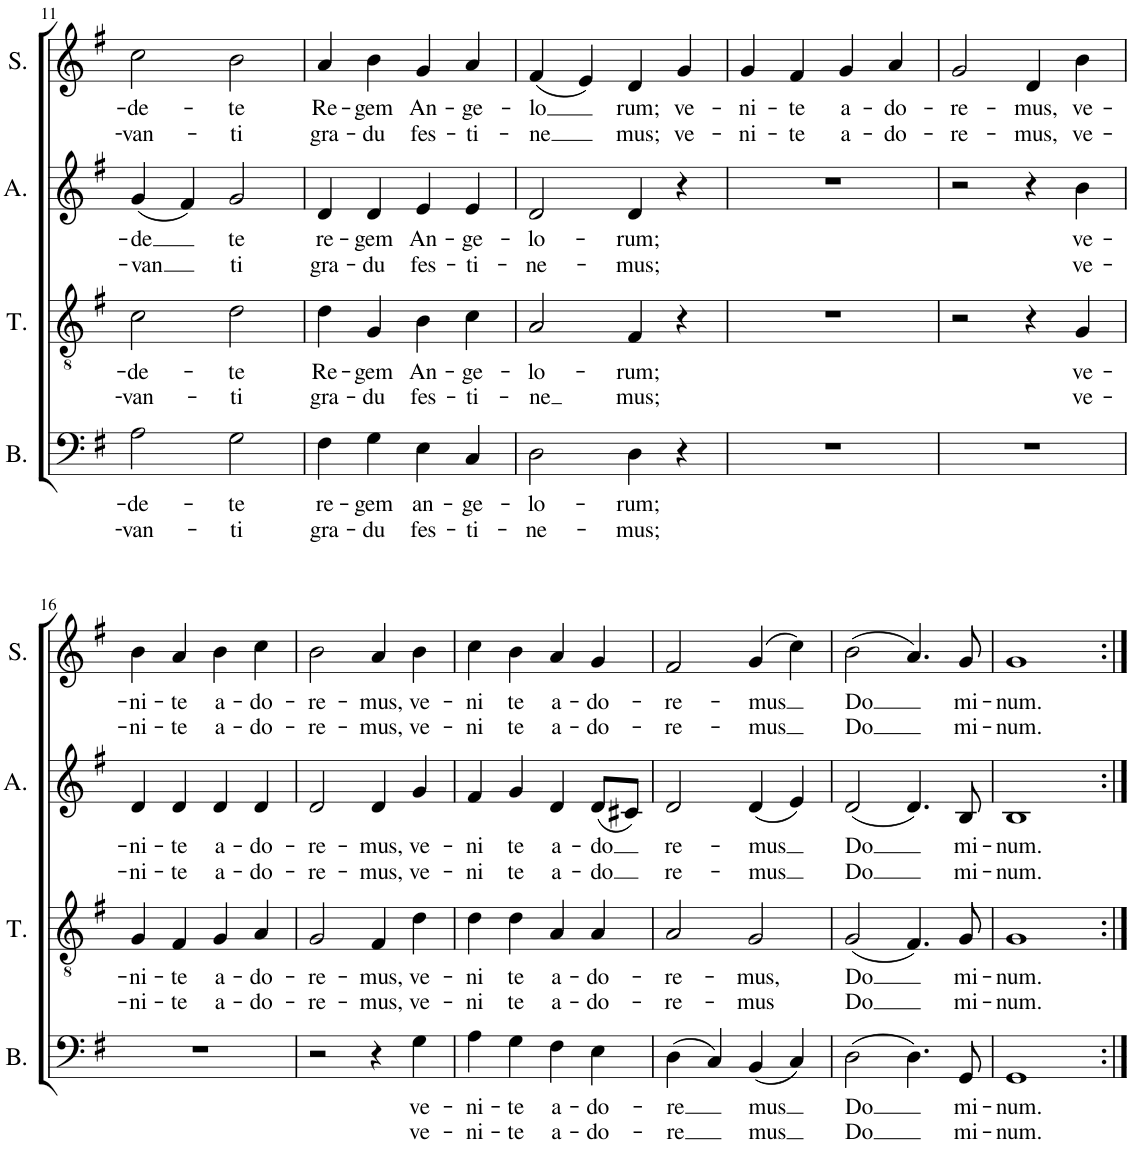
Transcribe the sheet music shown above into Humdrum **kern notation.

**kern	**text	**text	**kern	**text	**text	**kern	**text	**text	**kern	**text	**text
*part4	*part4	*part4	*part3	*part3	*part3	*part2	*part2	*part2	*part1	*part1	*part1
*staff4	*staff4	*staff4	*staff3	*staff3	*staff3	*staff2	*staff2	*staff2	*staff1	*staff1	*staff1
*I"Bass	*	*	*I"Tenor	*	*	*I"Alto	*	*	*I"Soprano	*	*
*I'B.	*	*	*I'T.	*	*	*I'A.	*	*	*I'S.	*	*
!!LO:PB:g=z
*clefF4	*	*	*clefGv2	*	*	*clefG2	*	*	*clefG2	*	*
*k[f#]	*	*	*k[f#]	*	*	*k[f#]	*	*	*k[f#]	*	*
*M4/4	*	*	*M4/4	*	*	*M4/4	*	*	*M4/4	*	*
*met(c)	*	*	*met(c)	*	*	*met(c)	*	*	*met(c)	*	*
=11	=11	=11	=11	=11	=11	=11	=11	=11	=11	=11	=11
!	!LO:LY:b	!LO:LY:b	!	!LO:LY:b	!LO:LY:b	!	!LO:LY:b	!LO:LY:b	!	!LO:LY:b	!LO:LY:b
2A\	-de-	-van-	2c\	-de-	-van-	(4g/	-de	-van	2cc\	-de-	-van-
.	.	.	.	.	.	4f#/)	.	.	.	.	.
!	!LO:LY:b	!LO:LY:b	!	!LO:LY:b	!LO:LY:b	!	!LO:LY:b	!LO:LY:b	!	!LO:LY:b	!LO:LY:b
2G\	-te	-ti	2d\	-te	-ti	2g/	te	ti	2b\	-te	-ti
=12	=12	=12	=12	=12	=12	=12	=12	=12	=12	=12	=12
!	!LO:LY:b	!LO:LY:b	!	!LO:LY:b	!LO:LY:b	!	!LO:LY:b	!LO:LY:b	!	!LO:LY:b	!LO:LY:b
4F#\	re-	gra-	4d\	Re-	gra-	4d/	re-	gra-	4a/	Re-	gra-
!	!LO:LY:b	!LO:LY:b	!	!LO:LY:b	!LO:LY:b	!	!LO:LY:b	!LO:LY:b	!	!LO:LY:b	!LO:LY:b
4G\	-gem	-du	4G/	-gem	-du	4d/	-gem	-du	4b\	-gem	-du
!	!LO:LY:b	!LO:LY:b	!	!LO:LY:b	!LO:LY:b	!	!LO:LY:b	!LO:LY:b	!	!LO:LY:b	!LO:LY:b
4E\	an-	fes-	4B\	An-	fes-	4e/	An-	fes-	4g/	An-	fes-
!	!LO:LY:b	!LO:LY:b	!	!LO:LY:b	!LO:LY:b	!	!LO:LY:b	!LO:LY:b	!	!LO:LY:b	!LO:LY:b
4C/	-ge-	-ti-	4c\	-ge-	-ti-	4e/	-ge-	-ti-	4a/	-ge-	-ti-
=13	=13	=13	=13	=13	=13	=13	=13	=13	=13	=13	=13
!	!LO:LY:b	!LO:LY:b	!	!LO:LY:b	!LO:LY:b	!	!LO:LY:b	!LO:LY:b	!	!LO:LY:b	!LO:LY:b
2D\	-lo-	-ne-	2A/	-lo-	-ne	2d/	-lo-	-ne-	(4f#/	-lo	-ne
.	.	.	.	.	.	.	.	.	4e/)	.	.
!	!LO:LY:b	!LO:LY:b	!	!LO:LY:b	!LO:LY:b	!	!LO:LY:b	!LO:LY:b	!	!LO:LY:b	!LO:LY:b
4D\	-rum;	-mus;	4F#/	-rum;	mus;	4d/	-rum;	-mus;	4d/	rum;	mus;
!	!	!	!	!	!	!	!	!	!	!LO:LY:b	!LO:LY:b
4r	.	.	4r	.	.	4r	.	.	4g/	ve-	ve-
=14	=14	=14	=14	=14	=14	=14	=14	=14	=14	=14	=14
!	!	!	!	!	!	!	!	!	!	!LO:LY:b	!LO:LY:b
1r	.	.	1r	.	.	1r	.	.	4g/	-ni-	-ni-
!	!	!	!	!	!	!	!	!	!	!LO:LY:b	!LO:LY:b
.	.	.	.	.	.	.	.	.	4f#/	-te	-te
!	!	!	!	!	!	!	!	!	!	!LO:LY:b	!LO:LY:b
.	.	.	.	.	.	.	.	.	4g/	a-	a-
!	!	!	!	!	!	!	!	!	!	!LO:LY:b	!LO:LY:b
.	.	.	.	.	.	.	.	.	4a/	-do-	-do-
=15	=15	=15	=15	=15	=15	=15	=15	=15	=15	=15	=15
!	!	!	!	!	!	!	!	!	!	!LO:LY:b	!LO:LY:b
1r	.	.	2r	.	.	2r	.	.	2g/	-re-	-re-
!	!	!	!	!	!	!	!	!	!	!LO:LY:b	!LO:LY:b
.	.	.	4r	.	.	4r	.	.	4d/	-mus,	-mus,
!	!	!	!	!LO:LY:b	!LO:LY:b	!	!LO:LY:b	!LO:LY:b	!	!LO:LY:b	!LO:LY:b
.	.	.	4G/	ve-	ve-	4b\	ve-	ve-	4b\	ve-	ve-
!!LO:LB:g=z
=16	=16	=16	=16	=16	=16	=16	=16	=16	=16	=16	=16
!	!	!	!	!LO:LY:b	!LO:LY:b	!	!LO:LY:b	!LO:LY:b	!	!LO:LY:b	!LO:LY:b
1r	.	.	4G/	-ni-	-ni-	4d/	-ni-	-ni-	4b\	-ni-	-ni-
!	!	!	!	!LO:LY:b	!LO:LY:b	!	!LO:LY:b	!LO:LY:b	!	!LO:LY:b	!LO:LY:b
.	.	.	4F#/	-te	-te	4d/	-te	-te	4a/	-te	-te
!	!	!	!	!LO:LY:b	!LO:LY:b	!	!LO:LY:b	!LO:LY:b	!	!LO:LY:b	!LO:LY:b
.	.	.	4G/	a-	a-	4d/	a-	a-	4b\	a-	a-
!	!	!	!	!LO:LY:b	!LO:LY:b	!	!LO:LY:b	!LO:LY:b	!	!LO:LY:b	!LO:LY:b
.	.	.	4A/	-do-	-do-	4d/	-do-	-do-	4cc\	-do-	-do-
=17	=17	=17	=17	=17	=17	=17	=17	=17	=17	=17	=17
!	!	!	!	!LO:LY:b	!LO:LY:b	!	!LO:LY:b	!LO:LY:b	!	!LO:LY:b	!LO:LY:b
2r	.	.	2G/	-re-	-re-	2d/	-re-	-re-	2b\	-re-	-re-
!	!	!	!	!LO:LY:b	!LO:LY:b	!	!LO:LY:b	!LO:LY:b	!	!LO:LY:b	!LO:LY:b
4r	.	.	4F#/	-mus,	-mus,	4d/	-mus,	-mus,	4a/	-mus,	-mus,
!	!LO:LY:b	!LO:LY:b	!	!LO:LY:b	!LO:LY:b	!	!LO:LY:b	!LO:LY:b	!	!LO:LY:b	!LO:LY:b
4G\	ve-	ve-	4d\	ve-	ve-	4g/	ve-	ve-	4b\	ve-	ve-
=18	=18	=18	=18	=18	=18	=18	=18	=18	=18	=18	=18
!	!LO:LY:b	!LO:LY:b	!	!LO:LY:b	!LO:LY:b	!	!LO:LY:b	!LO:LY:b	!	!LO:LY:b	!LO:LY:b
4A\	-ni-	-ni-	4d\	-ni	-ni	4f#/	-ni	-ni	4cc\	-ni	-ni
!	!LO:LY:b	!LO:LY:b	!	!LO:LY:b	!LO:LY:b	!	!LO:LY:b	!LO:LY:b	!	!LO:LY:b	!LO:LY:b
4G\	-te	-te	4d\	te	te	4g/	te	te	4b\	te	te
!	!LO:LY:b	!LO:LY:b	!	!LO:LY:b	!LO:LY:b	!	!LO:LY:b	!LO:LY:b	!	!LO:LY:b	!LO:LY:b
4F#\	a-	a-	4A/	a-	a-	4d/	a-	a-	4a/	a-	a-
!	!LO:LY:b	!LO:LY:b	!	!LO:LY:b	!LO:LY:b	!	!LO:LY:b	!LO:LY:b	!	!LO:LY:b	!LO:LY:b
4E\	-do-	-do-	4A/	-do-	-do-	(8d/L	-do	-do	4g/	-do-	-do-
.	.	.	.	.	.	8c#X/J)	.	.	.	.	.
=19	=19	=19	=19	=19	=19	=19	=19	=19	=19	=19	=19
!	!LO:LY:b	!LO:LY:b	!	!LO:LY:b	!LO:LY:b	!	!LO:LY:b	!LO:LY:b	!	!LO:LY:b	!LO:LY:b
(4D\	-re	-re	2A/	-re-	-re-	2d/	re-	re-	2f#/	-re-	-re-
4C/)	.	.	.	.	.	.	.	.	.	.	.
!	!LO:LY:b	!LO:LY:b	!	!LO:LY:b	!LO:LY:b	!	!LO:LY:b	!LO:LY:b	!	!LO:LY:b	!LO:LY:b
(4BB/	mus	mus	2G/	-mus,	-mus	(4d/	-mus	-mus	(4g/	-mus	-mus
4C/)	.	.	.	.	.	4e/)	.	.	4cc\)	.	.
=20	=20	=20	=20	=20	=20	=20	=20	=20	=20	=20	=20
!	!LO:LY:b	!LO:LY:b	!	!LO:LY:b	!LO:LY:b	!	!LO:LY:b	!LO:LY:b	!	!LO:LY:b	!LO:LY:b
(2D\	Do	Do	(2G/	Do	Do	(2d/	Do	Do	(2b\	Do	Do
4.D\)	.	.	4.F#/)	.	.	4.d/)	.	.	4.a/)	.	.
!	!LO:LY:b	!LO:LY:b	!	!LO:LY:b	!LO:LY:b	!	!LO:LY:b	!LO:LY:b	!	!LO:LY:b	!LO:LY:b
8GG/	mi-	mi-	8G/	mi-	mi-	8B/	mi-	mi-	8g/	mi-	mi-
=21	=21	=21	=21	=21	=21	=21	=21	=21	=21	=21	=21
!	!LO:LY:b	!LO:LY:b	!	!LO:LY:b	!LO:LY:b	!	!LO:LY:b	!LO:LY:b	!	!LO:LY:b	!LO:LY:b
1GG	-num.	-num.	1G	-num.	-num.	1B	-num.	-num.	1g	-num.	-num.
=:|!	=:|!	=:|!	=:|!	=:|!	=:|!	=:|!	=:|!	=:|!	=:|!	=:|!	=:|!
*-	*-	*-	*-	*-	*-	*-	*-	*-	*-	*-	*-
